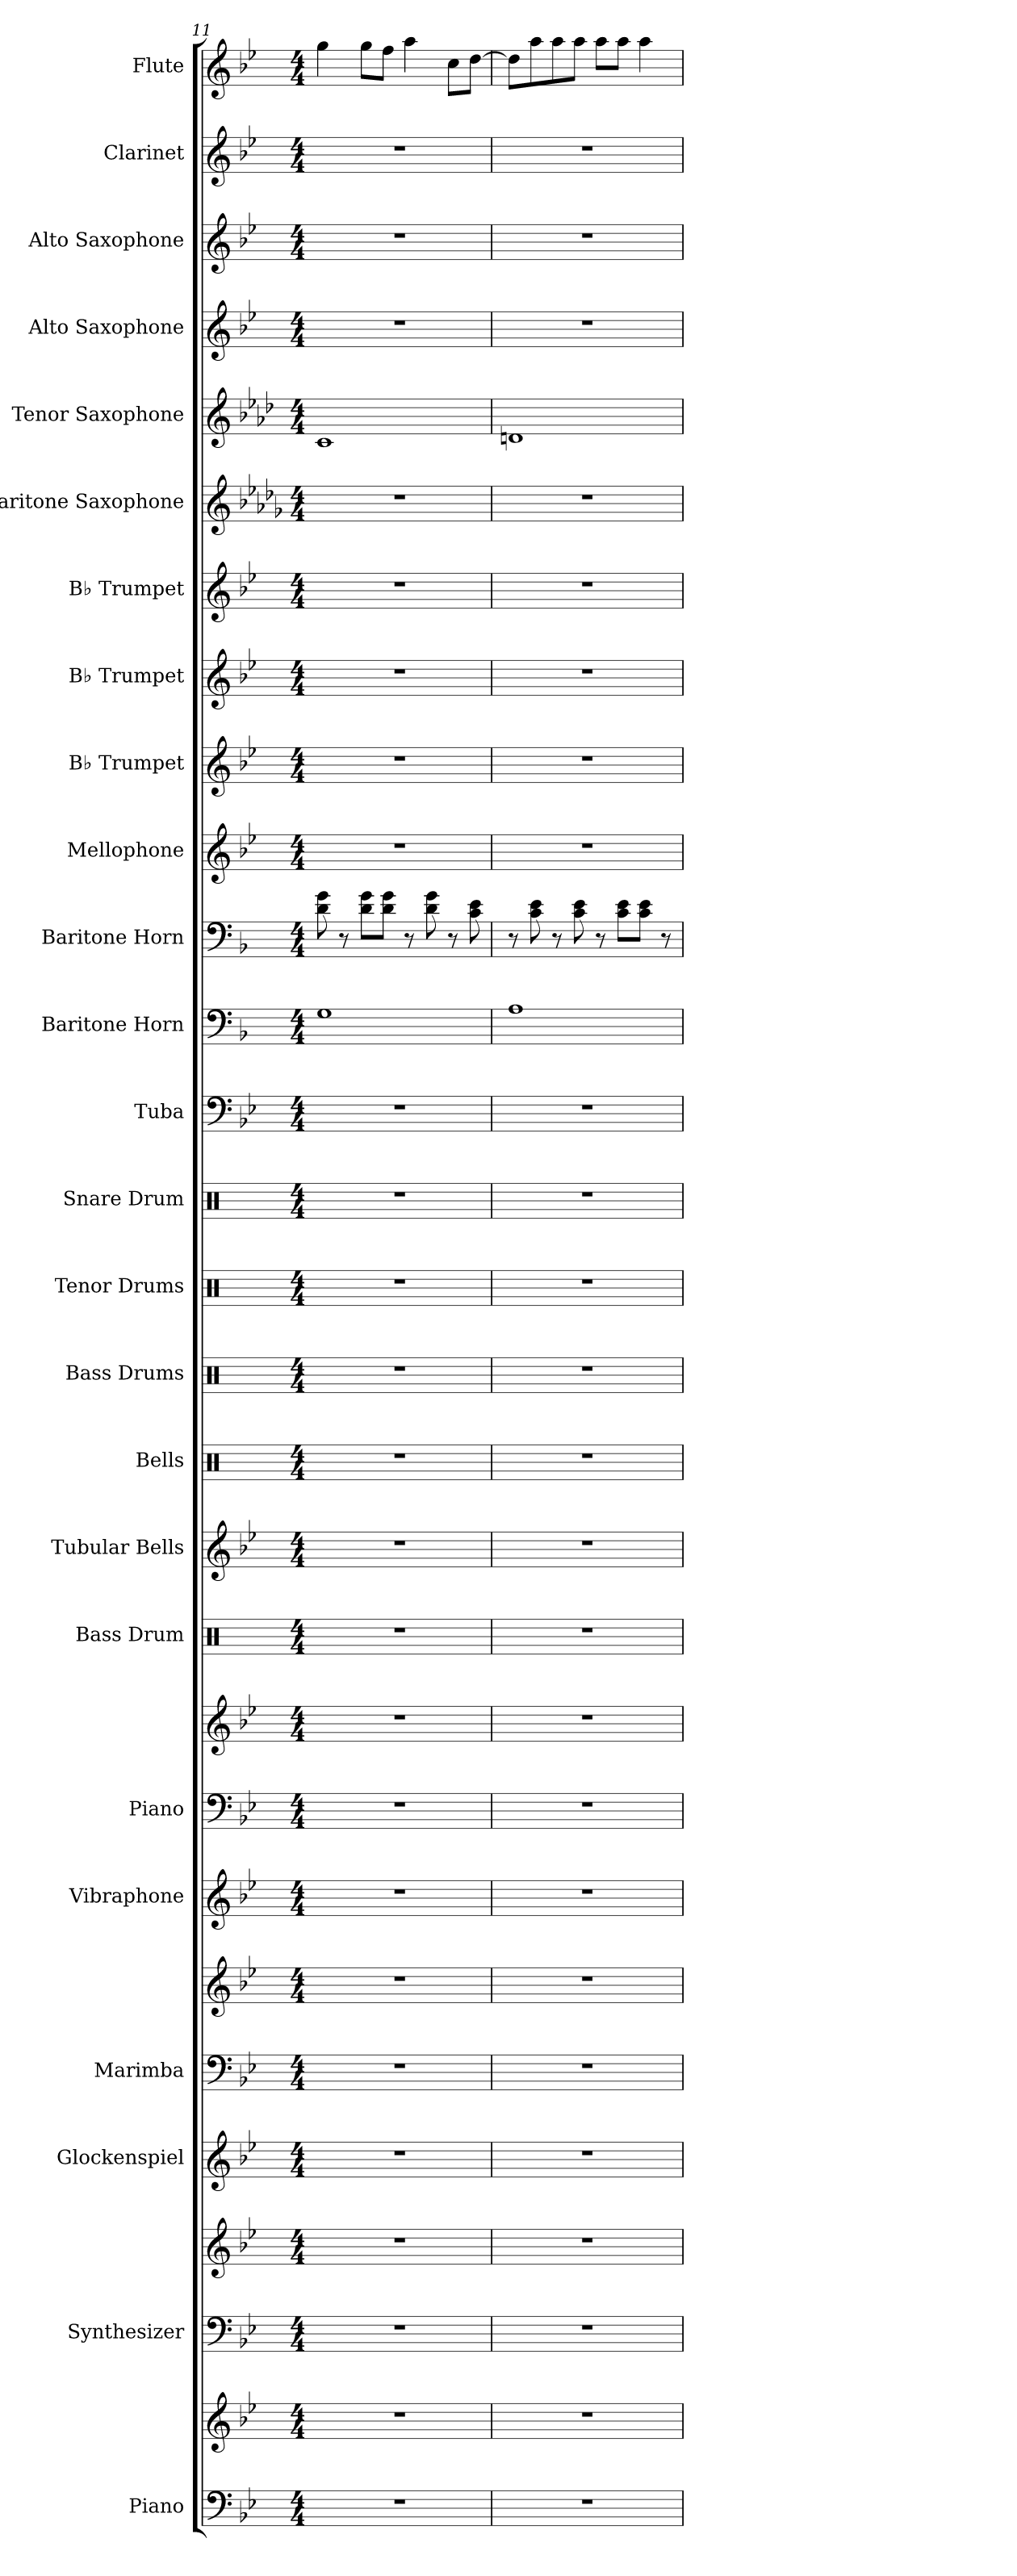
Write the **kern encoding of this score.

**kern	**kern	**kern	**kern	**kern	**kern	**kern	**kern	**kern	**kern	**kern	**kern	**kern	**kern	**kern	**kern	**kern	**kern	**kern	**kern	**kern	**kern	**kern	**kern	**kern	**kern	**kern	**kern	**kern
*part25	*part25	*part24	*part24	*part23	*part22	*part22	*part21	*part20	*part20	*part19	*part18	*part17	*part16	*part15	*part14	*part13	*part12	*part11	*part10	*part9	*part8	*part7	*part6	*part5	*part4	*part3	*part2	*part1
*staff29	*staff28	*staff27	*staff26	*staff25	*staff24	*staff23	*staff22	*staff21	*staff20	*staff19	*staff18	*staff17	*staff16	*staff15	*staff14	*staff13	*staff12	*staff11	*staff10	*staff9	*staff8	*staff7	*staff6	*staff5	*staff4	*staff3	*staff2	*staff1
*I"Piano	*	*I"Synthesizer	*	*I"Glockenspiel	*I"Marimba	*	*I"Vibraphone	*I"Piano	*	*I"Bass Drum	*I"Tubular Bells	*I"Bells	*I"Bass Drums	*I"Tenor Drums	*I"Snare Drum	*I"Tuba	*I"Baritone Horn	*I"Baritone Horn	*I"Mellophone	*I"B♭ Trumpet	*I"B♭ Trumpet	*I"B♭ Trumpet	*I"Baritone Saxophone	*I"Tenor Saxophone	*I"Alto Saxophone	*I"Alto Saxophone	*I"Clarinet	*I"Flute
*I'Pno.	*	*I'Synth	*	*I'Glk.	*I'Mrm.	*	*I'Vib.	*I'Pno.	*	*I'B. Dr.	*I'Tu. Be.	*I'Be.	*I'BD	*I'TD	*I'SD	*I'Tba.	*I'Bar. Hn.	*I'Bar. Hn.	*I'Mph.	*I'B♭ Tpt.	*I'B♭ Tpt.	*I'B♭ Tpt.	*I'Bar. Sax.	*I'T. Sax.	*I'A. Sax.	*I'A. Sax.	*I'Cl.	*I'Fl.
!!LO:PB:g=z
*clefF4	*clefG2	*clefF4	*clefG2	*clefG2	*clefF4	*clefG2	*clefG2	*clefF4	*clefG2	*clefX	*clefG2	*clefX	*clefX	*clefX	*clefX	*clefF4	*clefF4	*clefF4	*clefG2	*clefG2	*clefG2	*clefG2	*clefG2	*clefG2	*clefG2	*clefG2	*clefG2	*clefG2
*	*	*	*	*ITrd-14c-24	*	*	*	*	*	*	*	*	*	*	*	*	*ITrd4c7	*ITrd4c7	*ITrd4c7	*ITrd1c2	*ITrd1c2	*ITrd1c2	*ITrd12c21	*ITrd8c14	*ITrd5c9	*ITrd5c9	*ITrd1c2	*
*k[b-e-]	*k[b-e-]	*k[b-e-]	*k[b-e-]	*k[b-e-]	*k[b-e-]	*k[b-e-]	*k[b-e-]	*k[b-e-]	*k[b-e-]	*k[]	*k[b-e-]	*k[]	*k[]	*k[]	*k[]	*k[b-e-]	*k[b-e-]	*k[b-e-]	*k[b-e-a-]	*k[b-e-a-d-]	*k[b-e-a-d-]	*k[b-e-a-d-]	*k[b-e-a-d-g-]	*k[b-e-a-d-]	*k[b-e-a-d-g-]	*k[b-e-a-d-g-]	*k[b-e-a-d-]	*k[b-e-]
*M4/4	*M4/4	*M4/4	*M4/4	*M4/4	*M4/4	*M4/4	*M4/4	*M4/4	*M4/4	*M4/4	*M4/4	*M4/4	*M4/4	*M4/4	*M4/4	*M4/4	*M4/4	*M4/4	*M4/4	*M4/4	*M4/4	*M4/4	*M4/4	*M4/4	*M4/4	*M4/4	*M4/4	*M4/4
=11	=11	=11	=11	=11	=11	=11	=11	=11	=11	=11	=11	=11	=11	=11	=11	=11	=11	=11	=11	=11	=11	=11	=11	=11	=11	=11	=11	=11
1r	1r	1r	1r	1r	1r	1r	1r	1r	1r	1r	1r	1r	1r	1r	1r	1r	1C	8G\ 8c\	1r	1r	1r	1r	1r	1C	1r	1r	1r	4gg\
.	.	.	.	.	.	.	.	.	.	.	.	.	.	.	.	.	.	8r	.	.	.	.	.	.	.	.	.	.
.	.	.	.	.	.	.	.	.	.	.	.	.	.	.	.	.	.	8G\ 8c\L	.	.	.	.	.	.	.	.	.	8gg\L
.	.	.	.	.	.	.	.	.	.	.	.	.	.	.	.	.	.	8G\ 8c\J	.	.	.	.	.	.	.	.	.	8ff\J
.	.	.	.	.	.	.	.	.	.	.	.	.	.	.	.	.	.	8r	.	.	.	.	.	.	.	.	.	4aa\
.	.	.	.	.	.	.	.	.	.	.	.	.	.	.	.	.	.	8G\ 8c\	.	.	.	.	.	.	.	.	.	.
.	.	.	.	.	.	.	.	.	.	.	.	.	.	.	.	.	.	8r	.	.	.	.	.	.	.	.	.	8cc\L
.	.	.	.	.	.	.	.	.	.	.	.	.	.	.	.	.	.	8F\ 8A\	.	.	.	.	.	.	.	.	.	[8dd\J
=12	=12	=12	=12	=12	=12	=12	=12	=12	=12	=12	=12	=12	=12	=12	=12	=12	=12	=12	=12	=12	=12	=12	=12	=12	=12	=12	=12	=12
1r	1r	1r	1r	1r	1r	1r	1r	1r	1r	1r	1r	1r	1r	1r	1r	1r	1D	8r	1r	1r	1r	1r	1r	1Dn	1r	1r	1r	8dd\L]
.	.	.	.	.	.	.	.	.	.	.	.	.	.	.	.	.	.	8F\ 8A\	.	.	.	.	.	.	.	.	.	8aa\
.	.	.	.	.	.	.	.	.	.	.	.	.	.	.	.	.	.	8r	.	.	.	.	.	.	.	.	.	8aa\
.	.	.	.	.	.	.	.	.	.	.	.	.	.	.	.	.	.	8F\ 8A\	.	.	.	.	.	.	.	.	.	8aa\J
.	.	.	.	.	.	.	.	.	.	.	.	.	.	.	.	.	.	8r	.	.	.	.	.	.	.	.	.	8aa\L
.	.	.	.	.	.	.	.	.	.	.	.	.	.	.	.	.	.	8F\ 8A\L	.	.	.	.	.	.	.	.	.	8aa\J
.	.	.	.	.	.	.	.	.	.	.	.	.	.	.	.	.	.	8F\ 8A\J	.	.	.	.	.	.	.	.	.	4aa\
.	.	.	.	.	.	.	.	.	.	.	.	.	.	.	.	.	.	8r	.	.	.	.	.	.	.	.	.	.
=	=	=	=	=	=	=	=	=	=	=	=	=	=	=	=	=	=	=	=	=	=	=	=	=	=	=	=	=
*-	*-	*-	*-	*-	*-	*-	*-	*-	*-	*-	*-	*-	*-	*-	*-	*-	*-	*-	*-	*-	*-	*-	*-	*-	*-	*-	*-	*-
